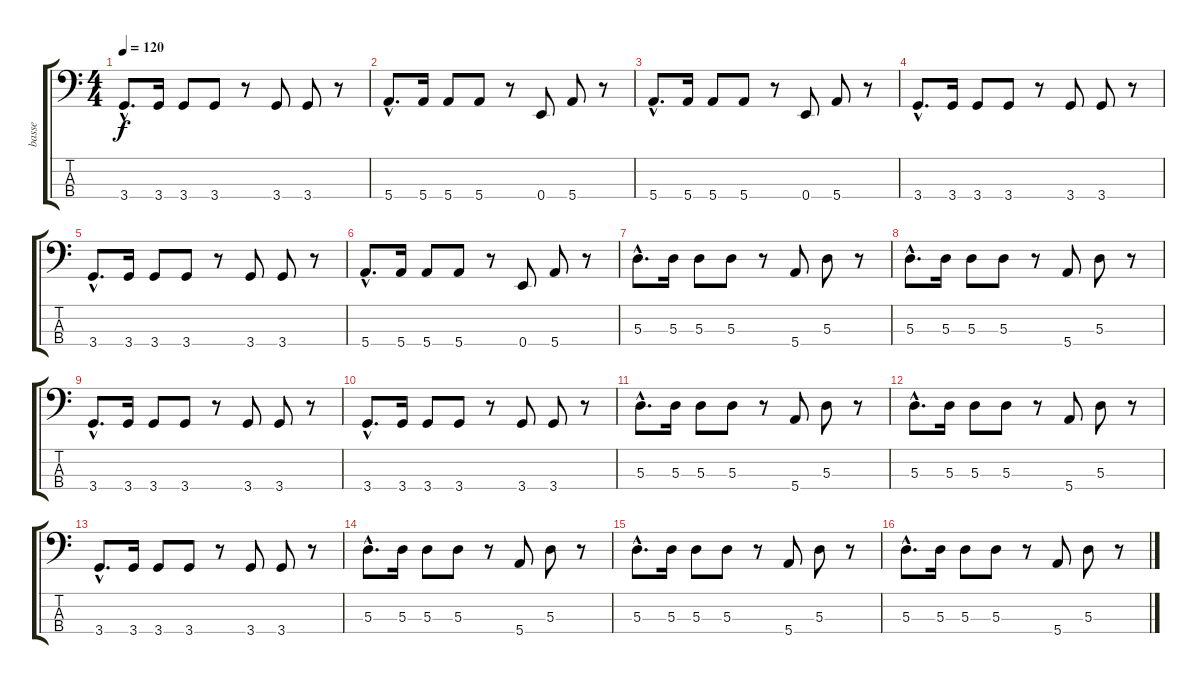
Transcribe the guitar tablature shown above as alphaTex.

\track ("basse" "basse") {instrument electricbasspick}
\staff {score tabs}
\tuning (G2 D2 A1 E1) {hide}
\ts (4 4)
\tempo 120
\clef f4
\ks c
3.4{hac}.8{d dy f} 3.4.16 3.4.8 3.4.8 r.8 3.4.8 3.4.8 r.8 |
5.4{hac}.8{d} 5.4.16 5.4.8 5.4.8 r.8 0.4.8 5.4.8 r.8 |
5.4{hac}.8{d} 5.4.16 5.4.8 5.4.8 r.8 0.4.8 5.4.8 r.8 |
3.4{hac}.8{d} 3.4.16 3.4.8 3.4.8 r.8 3.4.8 3.4.8 r.8 |
3.4{hac}.8{d} 3.4.16 3.4.8 3.4.8 r.8 3.4.8 3.4.8 r.8 |
5.4{hac}.8{d} 5.4.16 5.4.8 5.4.8 r.8 0.4.8 5.4.8 r.8 |
5.3{hac}.8{d} 5.3.16 5.3.8 5.3.8 r.8 5.4.8 5.3.8 r.8 |
5.3{hac}.8{d} 5.3.16 5.3.8 5.3.8 r.8 5.4.8 5.3.8 r.8 |
3.4{hac}.8{d} 3.4.16 3.4.8 3.4.8 r.8 3.4.8 3.4.8 r.8 |
3.4{hac}.8{d} 3.4.16 3.4.8 3.4.8 r.8 3.4.8 3.4.8 r.8 |
5.3{hac}.8{d} 5.3.16 5.3.8 5.3.8 r.8 5.4.8 5.3.8 r.8 |
5.3{hac}.8{d} 5.3.16 5.3.8 5.3.8 r.8 5.4.8 5.3.8 r.8 |
3.4{hac}.8{d} 3.4.16 3.4.8 3.4.8 r.8 3.4.8 3.4.8 r.8 |
5.3{hac}.8{d} 5.3.16 5.3.8 5.3.8 r.8 5.4.8 5.3.8 r.8 |
5.3{hac}.8{d} 5.3.16 5.3.8 5.3.8 r.8 5.4.8 5.3.8 r.8 |
5.3{hac}.8{d} 5.3.16 5.3.8 5.3.8 r.8 5.4.8 5.3.8 r.8
